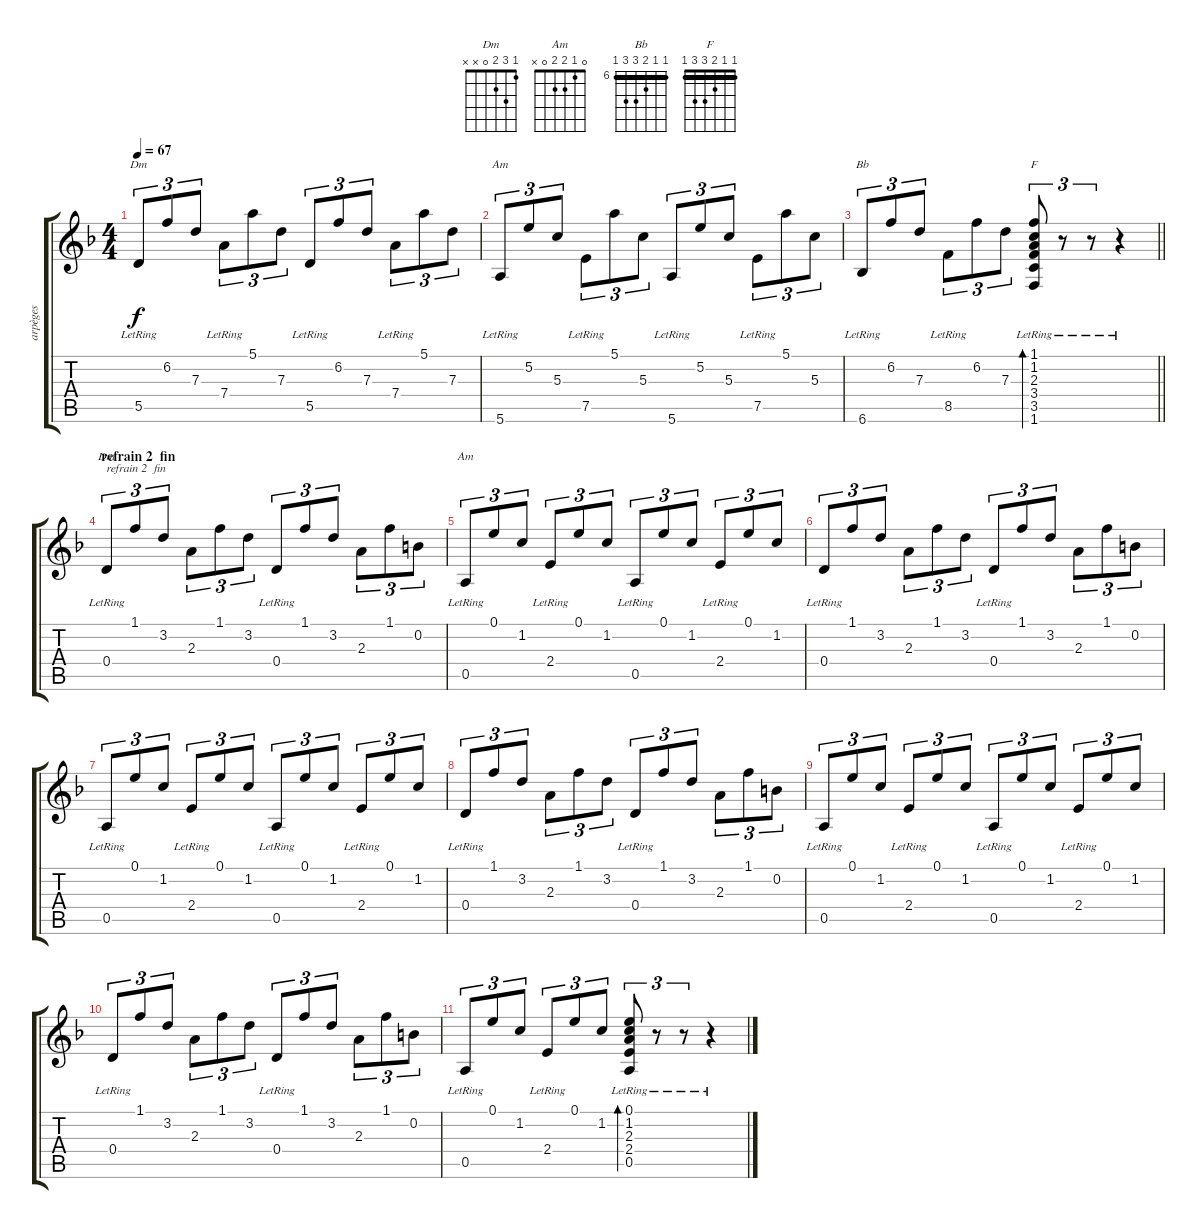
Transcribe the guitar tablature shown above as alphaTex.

\track ("arpèges" "arpèges") {instrument acousticguitarnylon}
\staff {score tabs}
\tuning (E4 B3 G3 D3 A2 E2) {hide}
\chord ("Dm" 5 6 7 7 5 x) {firstfret 5 barre 5}
\chord ("Am" 5 5 5 7 7 5) {firstfret 5 barre 5}
\chord ("Bb" 6 6 7 8 8 6) {firstfret 6 barre 6}
\chord ("F" 1 1 2 3 3 1) {barre 1}
\chord ("Dm" 1 3 2 0 x x)
\chord ("Am" 0 1 2 2 0 x)
\ts (4 4)
\tempo 67
\clef g2
\ks f
5.5{lr}.8{tu (3 2) ch "Dm" dy f} 6.2.8{tu (3 2)} 7.3.8{tu (3 2)} 7.4{lr}.8{tu (3 2)} 5.1.8{tu (3 2)} 7.3.8{tu (3 2)} 5.5{lr}.8{tu (3 2)} 6.2.8{tu (3 2)} 7.3.8{tu (3 2)} 7.4{lr}.8{tu (3 2)} 5.1.8{tu (3 2)} 7.3.8{tu (3 2)} |
5.6{lr}.8{tu (3 2) ch "Am"} 5.2.8{tu (3 2)} 5.3.8{tu (3 2)} 7.5{lr}.8{tu (3 2)} 5.1.8{tu (3 2)} 5.3.8{tu (3 2)} 5.6{lr}.8{tu (3 2)} 5.2.8{tu (3 2)} 5.3.8{tu (3 2)} 7.5{lr}.8{tu (3 2)} 5.1.8{tu (3 2)} 5.3.8{tu (3 2)} |
\barLineRight lightlight
6.6{lr}.8{tu (3 2) ch "Bb"} 6.2.8{tu (3 2)} 7.3.8{tu (3 2)} 8.5{lr}.8{tu (3 2)} 6.2.8{tu (3 2)} 7.3.8{tu (3 2)} (1.1 1.2 2.3 3.4{lr} 3.5{lr} 1.6{lr}).8{tu (3 2) bd 30 ch "F"} r.8{tu (3 2)} r.8{tu (3 2)} r.4 |
\section ("" "refrain 2  fin")
0.4{lr}.8{tu (3 2) ch "Dm" txt "refrain 2  fin"} 1.1.8{tu (3 2)} 3.2.8{tu (3 2)} 2.3.8{tu (3 2)} 1.1.8{tu (3 2)} 3.2.8{tu (3 2)} 0.4{lr}.8{tu (3 2)} 1.1.8{tu (3 2)} 3.2.8{tu (3 2)} 2.3.8{tu (3 2)} 1.1.8{tu (3 2)} 0.2.8{tu (3 2)} |
0.5{lr}.8{tu (3 2) ch "Am"} 0.1.8{tu (3 2)} 1.2.8{tu (3 2)} 2.4{lr}.8{tu (3 2)} 0.1.8{tu (3 2)} 1.2.8{tu (3 2)} 0.5{lr}.8{tu (3 2)} 0.1.8{tu (3 2)} 1.2.8{tu (3 2)} 2.4{lr}.8{tu (3 2)} 0.1.8{tu (3 2)} 1.2.8{tu (3 2)} |
0.4{lr}.8{tu (3 2)} 1.1.8{tu (3 2)} 3.2.8{tu (3 2)} 2.3.8{tu (3 2)} 1.1.8{tu (3 2)} 3.2.8{tu (3 2)} 0.4{lr}.8{tu (3 2)} 1.1.8{tu (3 2)} 3.2.8{tu (3 2)} 2.3.8{tu (3 2)} 1.1.8{tu (3 2)} 0.2.8{tu (3 2)} |
0.5{lr}.8{tu (3 2)} 0.1.8{tu (3 2)} 1.2.8{tu (3 2)} 2.4{lr}.8{tu (3 2)} 0.1.8{tu (3 2)} 1.2.8{tu (3 2)} 0.5{lr}.8{tu (3 2)} 0.1.8{tu (3 2)} 1.2.8{tu (3 2)} 2.4{lr}.8{tu (3 2)} 0.1.8{tu (3 2)} 1.2.8{tu (3 2)} |
0.4{lr}.8{tu (3 2)} 1.1.8{tu (3 2)} 3.2.8{tu (3 2)} 2.3.8{tu (3 2)} 1.1.8{tu (3 2)} 3.2.8{tu (3 2)} 0.4{lr}.8{tu (3 2)} 1.1.8{tu (3 2)} 3.2.8{tu (3 2)} 2.3.8{tu (3 2)} 1.1.8{tu (3 2)} 0.2.8{tu (3 2)} |
0.5{lr}.8{tu (3 2)} 0.1.8{tu (3 2)} 1.2.8{tu (3 2)} 2.4{lr}.8{tu (3 2)} 0.1.8{tu (3 2)} 1.2.8{tu (3 2)} 0.5{lr}.8{tu (3 2)} 0.1.8{tu (3 2)} 1.2.8{tu (3 2)} 2.4{lr}.8{tu (3 2)} 0.1.8{tu (3 2)} 1.2.8{tu (3 2)} |
0.4{lr}.8{tu (3 2)} 1.1.8{tu (3 2)} 3.2.8{tu (3 2)} 2.3.8{tu (3 2)} 1.1.8{tu (3 2)} 3.2.8{tu (3 2)} 0.4{lr}.8{tu (3 2)} 1.1.8{tu (3 2)} 3.2.8{tu (3 2)} 2.3.8{tu (3 2)} 1.1.8{tu (3 2)} 0.2.8{tu (3 2)} |
0.5{lr}.8{tu (3 2)} 0.1.8{tu (3 2)} 1.2.8{tu (3 2)} 2.4{lr}.8{tu (3 2)} 0.1.8{tu (3 2)} 1.2.8{tu (3 2)} (0.1 1.2 2.3 2.4{lr} 0.5{lr}).8{tu (3 2) bd 60} r.8{tu (3 2)} r.8{tu (3 2)} r.4
